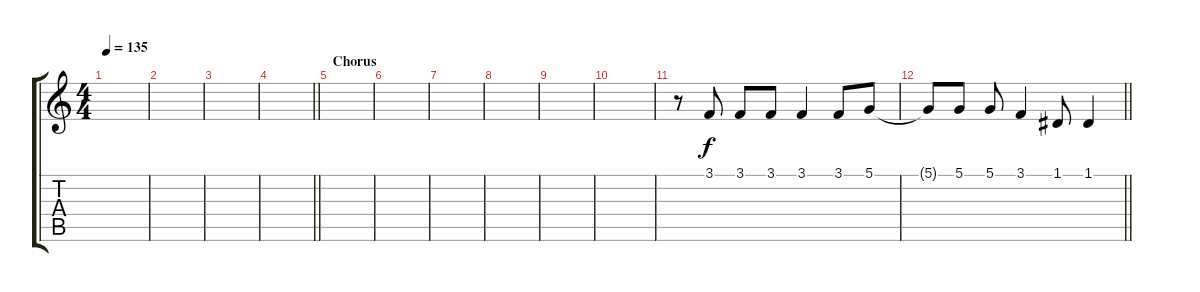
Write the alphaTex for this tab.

\track "" {instrument oboe}
\staff {score tabs}
\tuning (D4 A3 F3 C3 G2 C2) {hide}
\ts (4 4)
\tempo 135
\clef g2
\ks c
|
|
|
\barLineRight lightlight
|
\section ("" "Chorus")
|
|
|
|
|
|
r.8 3.1.8 3.1.8 3.1.8 3.1.4 3.1.8 5.1.8 |
\barLineRight lightlight
5.1{t}.8 5.1.8 5.1.8 3.1.4 1.1.8 1.1.4
